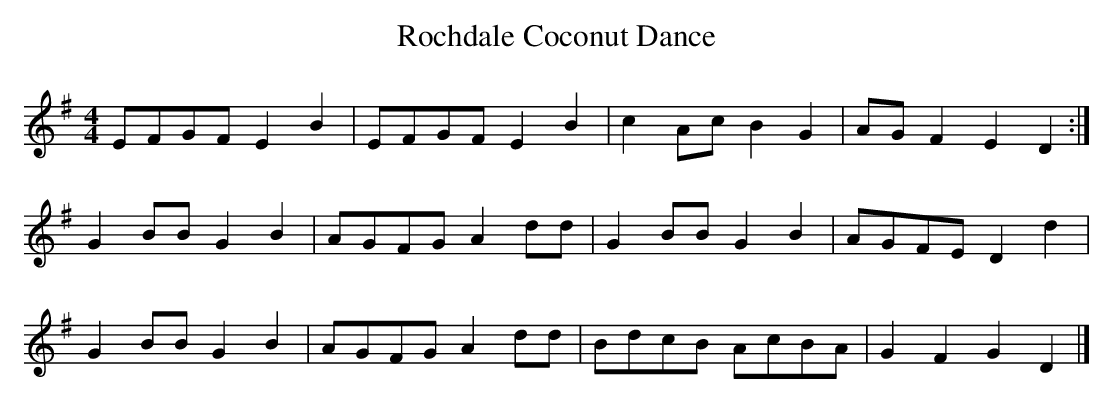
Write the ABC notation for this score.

X:1
T:Rochdale Coconut Dance
M:4/4
L:1/8
K:G major
EFGF E2B2|EFGF E2B2|c2Ac B2G2|AG F2E2D2:|
G2BB G2B2|AGFG A2dd|G2BB G2B2|AGFE D2d2|
G2BB G2B2|AGFG A2dd|BdcB AcBA|G2F2G2D2|]
